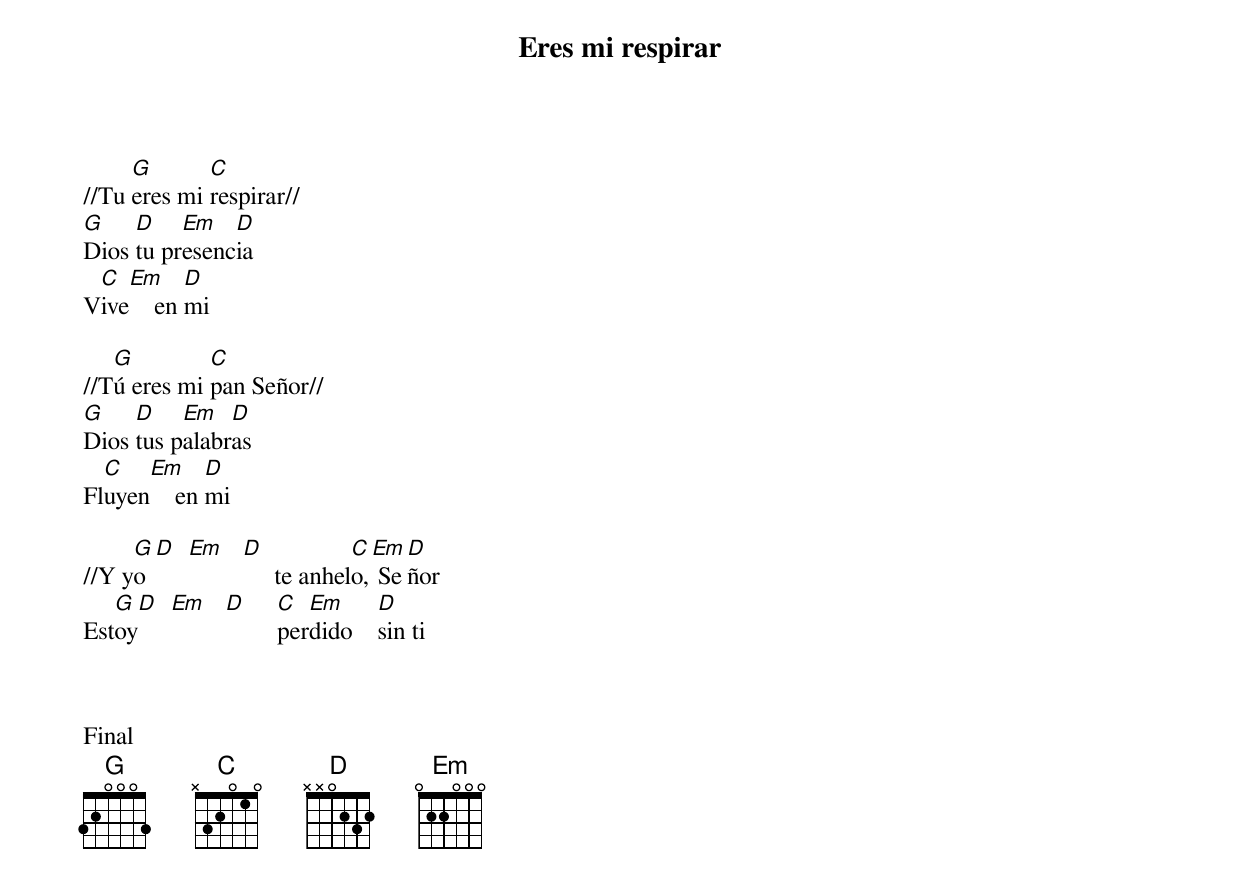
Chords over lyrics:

Eres mi respirar

     G       C
//Tu eres mi respirar//
G    D    Em   D
Dios tu presencia
 C  Em     D
Vive    en mi

   G         C
//Tú eres mi pan Señor//
G    D    Em   D
Dios tus palabras
  C   Em     D
Fluyen    en mi

     G D Em D            C Em D
//Y yo           te anhelo, Señor
   G D Em D    C  Em      D
Estoy          perdido    sin ti



Final
